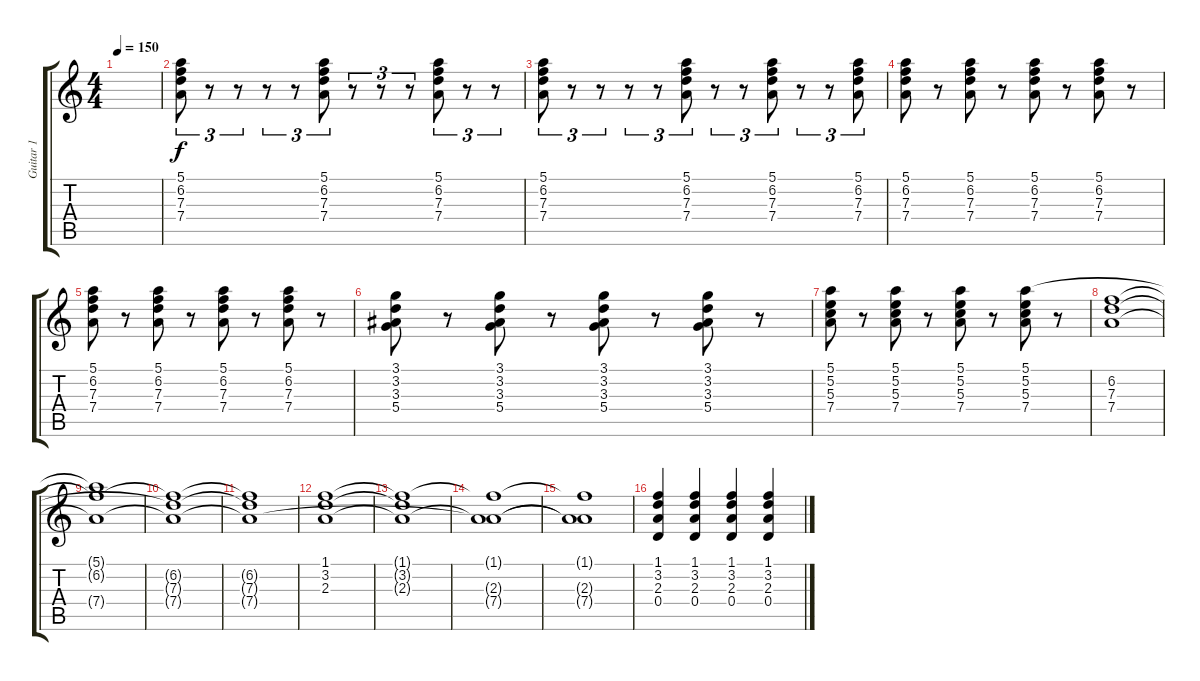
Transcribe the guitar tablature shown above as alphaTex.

\track ("Guitar 1" "Guitar 1") {instrument overdrivenguitar}
\staff {score tabs}
\tuning (E4 B3 G3 D3 A2 E2) {hide}
\ts (4 4)
\tempo 150
\clef g2
\ks c
|
(5.1 6.2 7.3 7.4).8{tu (3 2) volume 9} r.8{tu (3 2)} r.8{tu (3 2)} r.8{tu (3 2)} r.8{tu (3 2)} (5.1 6.2 7.3 7.4).8{tu (3 2)} r.8{tu (3 2)} r.8{tu (3 2)} r.8{tu (3 2)} (5.1 6.2 7.3 7.4).8{tu (3 2)} r.8{tu (3 2)} r.8{tu (3 2)} |
(5.1 6.2 7.3 7.4).8{tu (3 2) volume 9} r.8{tu (3 2)} r.8{tu (3 2)} r.8{tu (3 2)} r.8{tu (3 2)} (5.1 6.2 7.3 7.4).8{tu (3 2)} r.8{tu (3 2)} r.8{tu (3 2)} (5.1 6.2 7.3 7.4).8{tu (3 2)} r.8{tu (3 2)} r.8{tu (3 2)} (5.1 6.2 7.3 7.4).8{tu (3 2)} |
(5.1 6.2 7.3 7.4).8{volume 9} r.8 (5.1 6.2 7.3 7.4).8 r.8 (5.1 6.2 7.3 7.4).8 r.8 (5.1 6.2 7.3 7.4).8 r.8 |
(5.1 6.2 7.3 7.4).8{volume 9} r.8 (5.1 6.2 7.3 7.4).8 r.8 (5.1 6.2 7.3 7.4).8 r.8 (5.1 6.2 7.3 7.4).8 r.8 |
(3.1 3.2 3.3 5.4).8{volume 9} r.8 (3.1 3.2 3.3 5.4).8 r.8 (3.1 3.2 3.3 5.4).8 r.8 (3.1 3.2 3.3 5.4).8 r.8 |
(5.1 5.2 5.3 7.4).8{volume 9} r.8 (5.1 5.2 5.3 7.4).8 r.8 (5.1 5.2 5.3 7.4).8 r.8 (5.1 5.2 5.3 7.4).8 r.8 |
(6.2 7.3 7.4).1 |
(5.1{t} 6.2{t} 7.4{t}).1 |
(6.2{t} 7.3{t} 7.4{t}).1 |
(6.2{t} 7.3{t} 7.4{t}).1 |
(1.1 3.2 2.3).1 |
(1.1{t} 3.2{t} 2.3{t}).1 |
(1.1{t} 2.3{t} 7.4{t}).1 |
(1.1{t} 2.3{t} 7.4{t}).1 |
(1.1 3.2 2.3 0.4).4 (1.1 3.2 2.3 0.4).4 (1.1 3.2 2.3 0.4).4 (1.1 3.2 2.3 0.4).4
